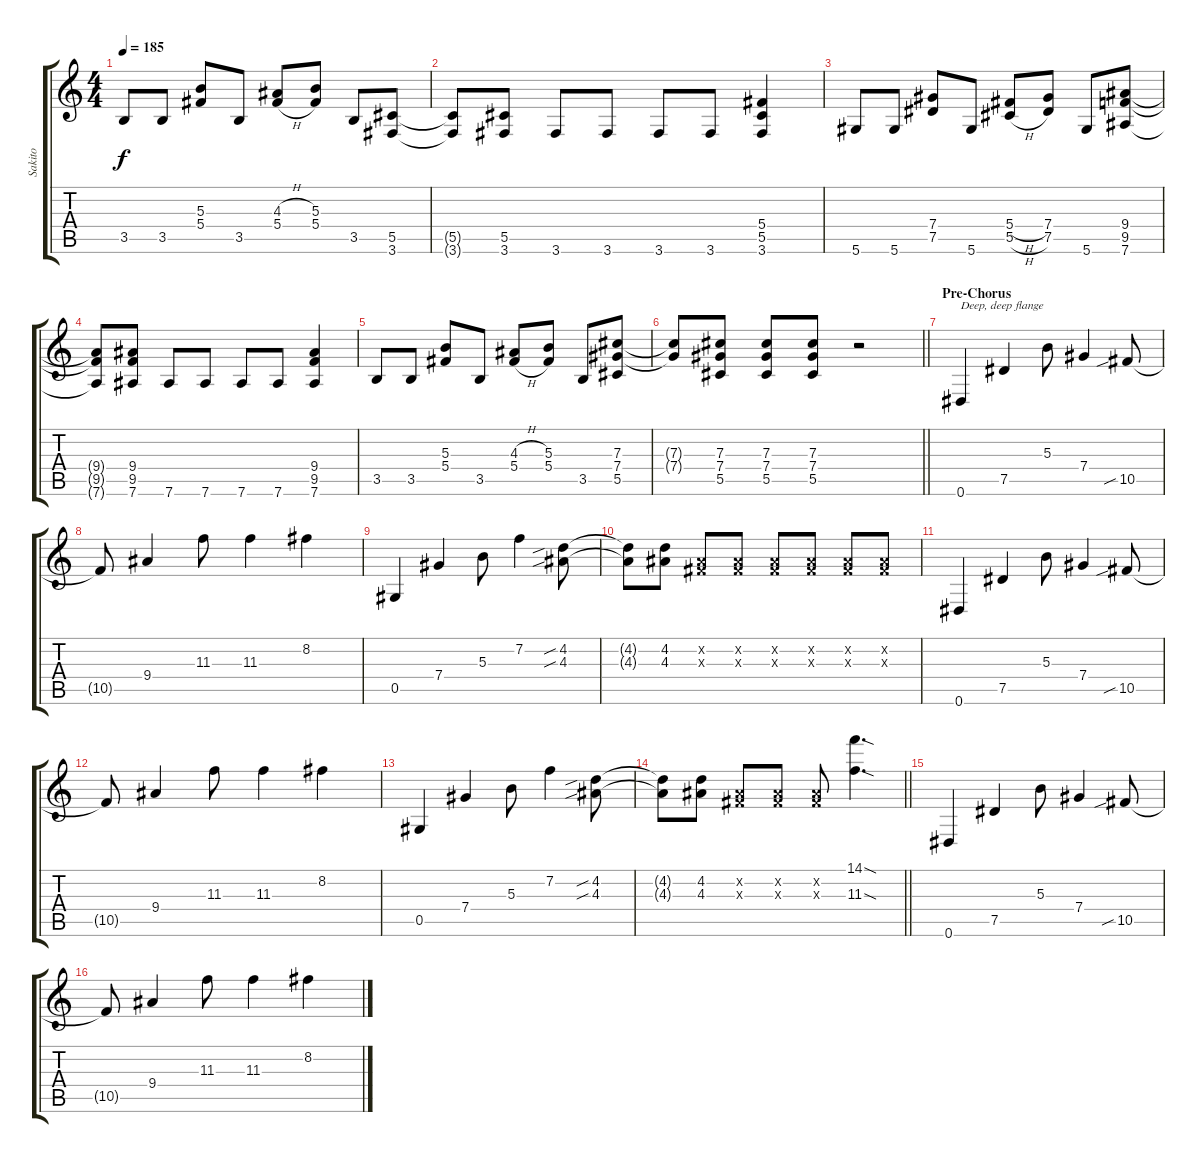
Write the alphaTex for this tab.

\track ("Sakito" "Sakito") {instrument overdrivenguitar}
\staff {score tabs}
\tuning (Eb4 Bb3 Gb3 Db3 Ab2 Eb2) {hide}
\ts (4 4)
\tempo 185
\clef g2
\ks c
3.5.8{dy f} 3.5.8 (5.3 5.4).8 3.5.8 (4.3{h} 5.4{h}).8 (5.3 5.4).8 3.5.8 (5.5 3.6).8 |
(5.5{t} 3.6{t}).8 (5.5 3.6).8 3.6.8 3.6.8 3.6.8 3.6.8 (5.4 5.5 3.6).4 |
5.6.8 5.6.8 (7.4 7.5).8 5.6.8 (5.4{h} 5.5{h}).8 (7.4 7.5).8 5.6.8 (9.4 9.5 7.6).8 |
(9.4{t} 9.5{t} 7.6{t}).8 (9.4 9.5 7.6).8 7.6.8 7.6.8 7.6.8 7.6.8 (9.4 9.5 7.6).4 |
3.5.8 3.5.8 (5.3 5.4).8 3.5.8 (4.3{h} 5.4{h}).8 (5.3 5.4).8 3.5.8 (7.3 7.4 5.5).8 |
\barLineRight lightlight
(7.3{t} 7.4{t}).8 (7.3 7.4 5.5).8 (7.3 7.4 5.5).8 (7.3 7.4 5.5).8 r.2 |
\section ("" "Pre-Chorus")
0.6.4{txt "Deep, deep flange"} 7.5.4 5.3.8 7.4.4 10.5{sib}.8 |
10.5{t}.8 9.4.4 11.3.8 11.3.4 8.2.4 |
0.5.4 7.4.4 5.3.8 7.2.4 (4.2{sib} 4.3{sib}).8 |
(4.2{t} 4.3{t}).8 (4.2 4.3).8 (0.2{x} 0.3{x}).8 (0.2{x} 0.3{x}).8 (0.2{x} 0.3{x}).8 (0.2{x} 0.3{x}).8 (0.2{x} 0.3{x}).8 (0.2{x} 0.3{x}).8 |
0.6.4 7.5.4 5.3.8 7.4.4 10.5{sib}.8 |
10.5{t}.8 9.4.4 11.3.8 11.3.4 8.2.4 |
0.5.4 7.4.4 5.3.8 7.2.4 (4.2{sib} 4.3{sib}).8 |
\barLineRight lightlight
(4.2{t} 4.3{t}).8 (4.2 4.3).8 (0.2{x} 0.3{x}).8 (0.2{x} 0.3{x}).8 (0.2{x} 0.3{x}).8 (14.1{sod} 11.3{sod}).4{d} |
0.6.4 7.5.4 5.3.8 7.4.4 10.5{sib}.8 |
10.5{t}.8 9.4.4 11.3.8 11.3.4 8.2.4
